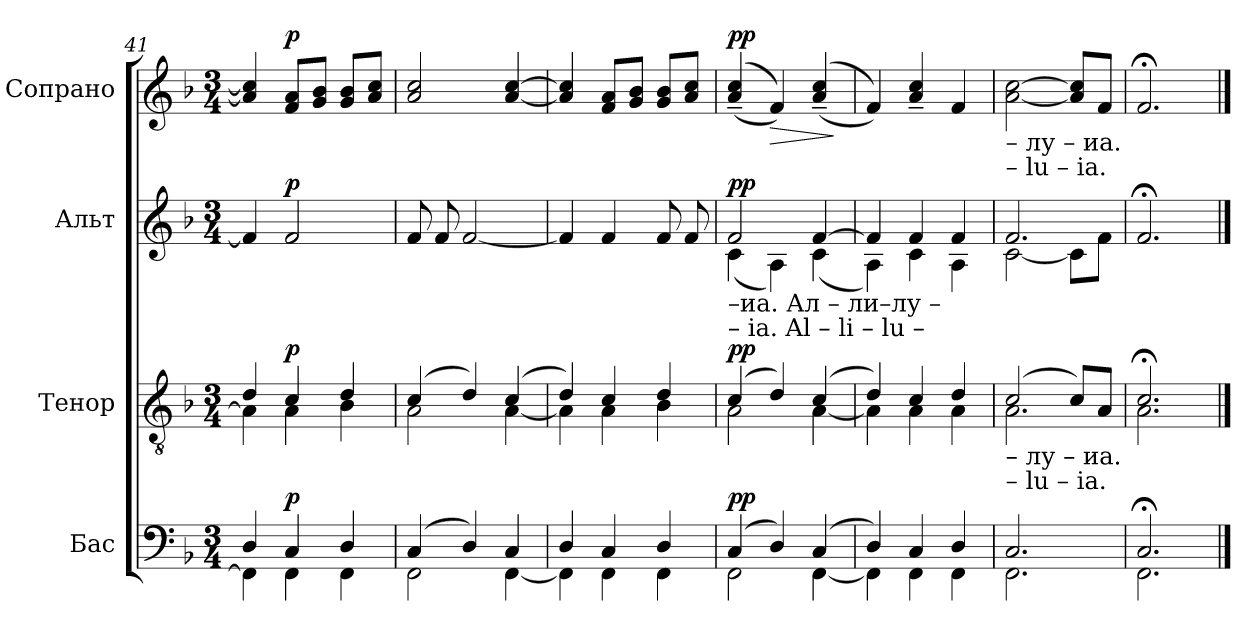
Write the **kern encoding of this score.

**kern	**dynam	**kern	**dynam	**kern	**dynam	**kern	**dynam
*part4	*part4	*part3	*part3	*part2	*part2	*part1	*part1
*staff4	*staff4	*staff3	*staff3	*staff2	*staff2	*staff1	*staff1
*I"Бас	*	*I"Тенор	*	*I"Альт	*	*I"Сопрано	*
*clefF4	*	*clefGv2	*	*clefG2	*	*clefG2	*
*k[b-]	*	*k[b-]	*	*k[b-]	*	*k[b-]	*
*M3/4	*	*M3/4	*	*M3/4	*	*M3/4	*
=41	=41	=41	=41	=41	=41	=41	=41
*^	*	*^	*	*	*	*	*
4D/	4FF\]	.	4d/	4A\]	.	4f/]	.	4a/] 4cc/]	.
!	!	!LO:DY:a	!	!	!LO:DY:a	!	!LO:DY:a	!	!LO:DY:a
4C/	4FF\	p	4c/	4A\	p	2f/	p	8f/ 8a/L	p
.	.	.	.	.	.	.	.	8g/ 8b-/J	.
4D/	4FF\	.	4d/	4B-\	.	.	.	8g/ 8b-/L	.
.	.	.	.	.	.	.	.	8a/ 8cc/J	.
=42	=42	=42	=42	=42	=42	=42	=42	=42	=42
(4C/	2FF\	.	(4c/	2A\	.	8f/	.	2a/ 2cc/	.
.	.	.	.	.	.	8f/	.	.	.
4D/)	.	.	4d/)	.	.	[2f/	.	.	.
*	*	*	*	*	*	*	*	*MM50	*
4C/	[4FF\	.	(4c/	[4A\	.	.	.	[4a/ [4cc/	.
=43	=43	=43	=43	=43	=43	=43	=43	=43	=43
4D/	4FF\]	.	4d/)	4A\]	.	4f/]	.	4a/] 4cc/]	.
4C/	4FF\	.	4c/	4A\	.	4f/	.	8f/ 8a/L	.
.	.	.	.	.	.	.	.	8g/ 8b-/J	.
4D/	4FF\	.	4d/	4B-\	.	8f/	.	8g/ 8b-/L	.
.	.	.	.	.	.	8f/	.	8a/ 8cc/J	.
=44	=44	=44	=44	=44	=44	=44	=44	=44	=44
*	*	*	*	*	*	*	*	*MM45	*
*	*	*	*	*	*	*^	*	*	*
!	!	!	!	!	!	!LO:TX:b:t=–иа.      Ал     –     ли–лу –	!	!	!	!
!	!	!	!	!	!	!LO:TX:b:t=– ia.       Al        –     li – lu  –	!	!	!	!
!	!	!LO:DY:a	!	!	!LO:DY:a	!	!	!LO:DY:a	!	!LO:DY:a
(4C/	2FF\	pp	(4c/	2A\	pp	2f/	(4c\	pp	(>(4a/~ 4cc/~	pp
!	!	!	!	!	!	!	!	!	!	!LO:HP:b
4D/)	.	.	4d/)	.	.	.	4A\)	.	4f/))	>
(4C/	[4FF\	.	(4c/	[4A\	.	[4f/	(4c\	.	((>4a/~ 4cc/~	.
*v	*v	*	*	*	*	*v	*v	*	*	*
*	*	*v	*v	*	*	*	*	*
.	.	.	.	.	.	.	]
=45	=45	=45	=45	=45	=45	=45	=45
*^	*	*^	*	*^	*	*	*
4D/)	4FF\]	.	4d/)	4A\]	.	4f/]	4A\)	.	4f/))	.
4C/	4FF\	.	4c/	4A\	.	4f/	4c\	.	4a/~ 4cc/~	.
4D/	4FF\	.	4d/	4A\	.	4f/	4A\	.	4f/	.
!!LO:LB:g=z
=46	=46	=46	=46	=46	=46	=46	=46	=46	=46	=46
*	*	*	*	*	*	*	*	*	*MM40	*
!	!	!	!	!	!	!	!	!	!LO:TX:b:t=– лу           –             иа.	!
!	!	!	!	!	!	!	!	!	!LO:TX:b:t=–  lu            –              ia.	!
!	!	!	!LO:TX:b:t=– лу           –             иа.	!	!	!	!	!	!	!
!	!	!	!LO:TX:b:t=–  lu            –              ia.	!	!	!	!	!	!	!
2.C/	2.FF\	.	(2c/	2.A\	.	2.f/	[2c\	.	[2a\ [2cc\	.
.	.	.	8c/L)	.	.	.	8c\L]	.	8a/] 8cc/]L	.
.	.	.	8A/J	.	.	.	8f\J	.	8f/J	.
*	*	*	*	*	*	*v	*v	*	*	*
=47	=47	=47	=47	=47	=47	=47	=47	=47	=47
2.C;</	2.FF\	.	2.c;</	2.A\	.	2.f;</	.	2.f;</	.
*v	*v	*	*	*	*	*	*	*	*
*	*	*v	*v	*	*	*	*	*
==	==	==	==	==	==	==	==
*-	*-	*-	*-	*-	*-	*-	*-
